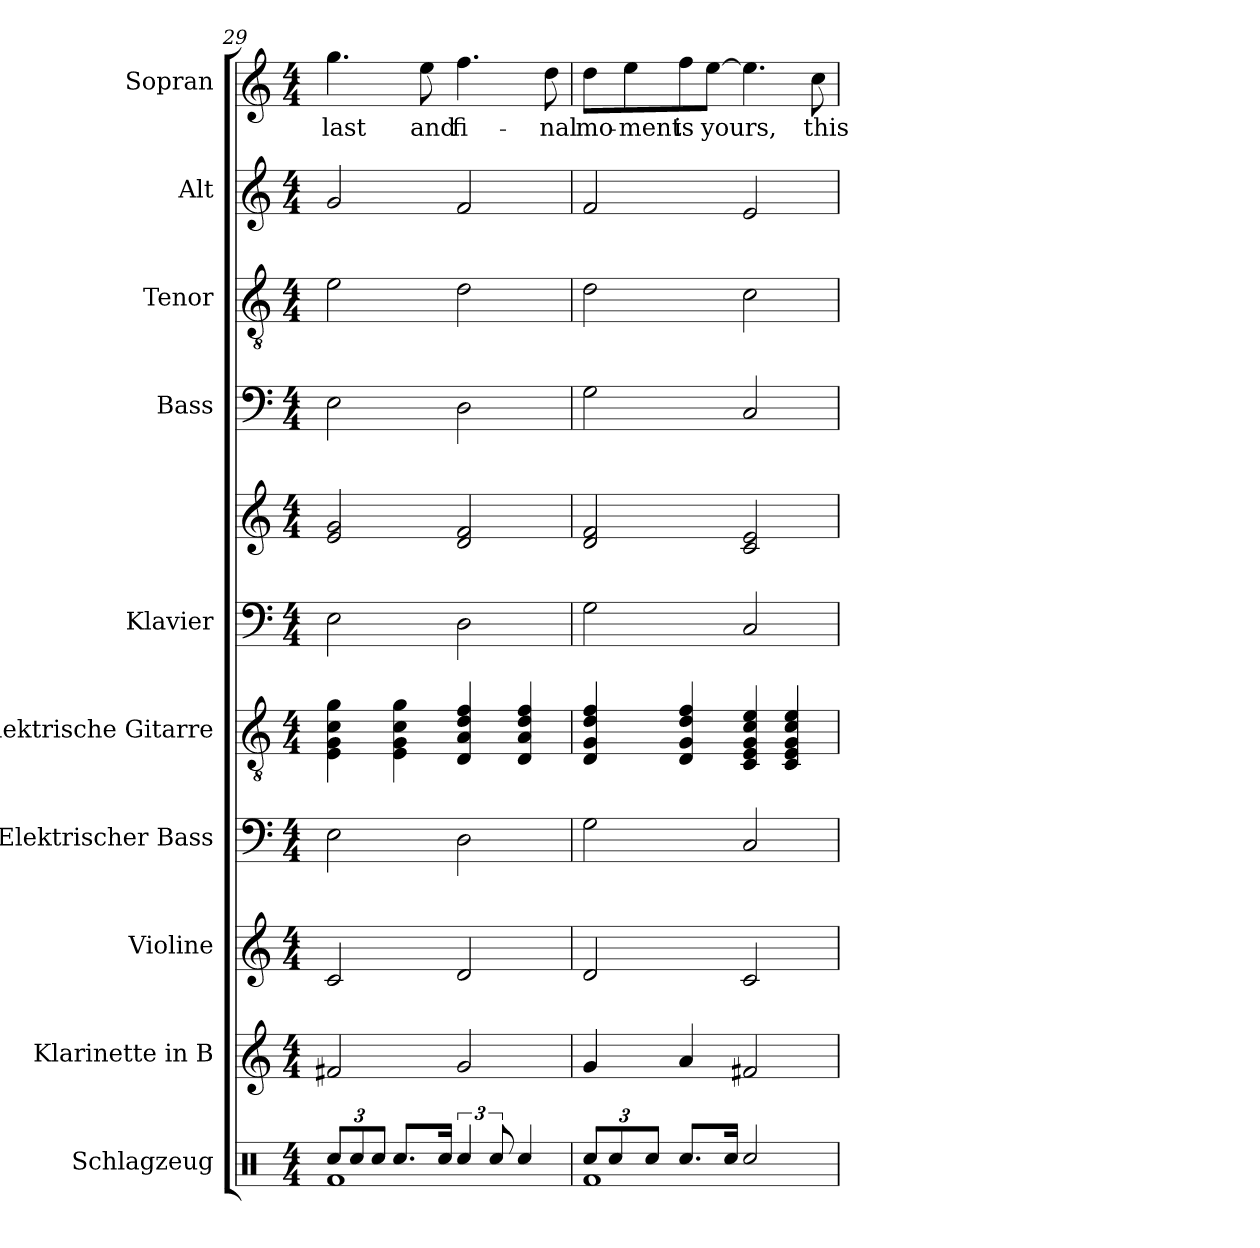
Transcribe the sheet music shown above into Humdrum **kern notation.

**kern	**kern	**kern	**kern	**kern	**kern	**kern	**kern	**kern	**kern	**kern	**text
*part10	*part9	*part8	*part7	*part6	*part5	*part5	*part4	*part3	*part2	*part1	*part1
*staff11	*staff10	*staff9	*staff8	*staff7	*staff6	*staff5	*staff4	*staff3	*staff2	*staff1	*staff1
*I"Schlagzeug	*I"Klarinette in B	*I"Violine	*I"Elektrischer Bass	*I"Elektrische Gitarre	*I"Klavier	*	*I"Bass	*I"Tenor	*I"Alt	*I"Sopran	*
*I'Schlgz.	*	*I'Vl.	*I'E-B.	*I'E-Git.	*I'Klav.	*	*I'B.	*I'T.	*I'A.	*I'S.	*
*clefX	*clefG2	*clefG2	*clefF4	*clefGv2	*clefF4	*clefG2	*clefF4	*clefGv2	*clefG2	*clefG2	*
*	*ITrd1c2	*	*ITrd7c12	*	*	*	*	*	*	*	*
*k[]	*k[b-e-]	*k[]	*k[]	*k[]	*k[]	*k[]	*k[]	*k[]	*k[]	*k[]	*
*M4/4	*M4/4	*M4/4	*M4/4	*M4/4	*M4/4	*M4/4	*M4/4	*M4/4	*M4/4	*M4/4	*
*Xbrackettup	*	*	*	*	*	*	*	*	*	*	*
=29	=29	=29	=29	=29	=29	=29	=29	=29	=29	=29	=29
*^	*	*	*	*	*	*	*	*	*	*	*
!	!	!	!	!	!	!	!	!	!	!	!	!LO:LY:b
12Rcc/L	1Rf	2en/	2c/	2EE\	4E\ 4G\ 4c\ 4g\	2E\	2e/ 2g/	2E\	2e\	2g/	4.gg\	last
12Rcc/	.	.	.	.	.	.	.	.	.	.	.	.
12Rcc/J	.	.	.	.	.	.	.	.	.	.	.	.
8.Rcc/L	.	.	.	.	4E\ 4G\ 4c\ 4g\	.	.	.	.	.	.	.
!	!	!	!	!	!	!	!	!	!	!	!	!LO:LY:b
.	.	.	.	.	.	.	.	.	.	.	8ee\	and
16Rcc/Jk	.	.	.	.	.	.	.	.	.	.	.	.
*brackettup	*	*	*	*	*	*	*	*	*	*	*	*
!	!	!	!	!	!	!	!	!	!	!	!	!LO:LY:b
6Rcc/	.	2f/	2d/	2DD\	4D/ 4A/ 4d/ 4f/	2D\	2d/ 2f/	2D\	2d\	2f/	4.ff\	fi-
12Rcc/	.	.	.	.	.	.	.	.	.	.	.	.
4Rcc/	.	.	.	.	4D/ 4A/ 4d/ 4f/	.	.	.	.	.	.	.
!	!	!	!	!	!	!	!	!	!	!	!	!LO:LY:b
.	.	.	.	.	.	.	.	.	.	.	8dd\	-nal
!!LO:PB:g=z
=30	=30	=30	=30	=30	=30	=30	=30	=30	=30	=30	=30	=30
*Xbrackettup	*	*	*	*	*	*	*	*	*	*	*	*
!	!	!	!	!	!	!	!	!	!	!	!	!LO:LY:b
12Rcc/L	1Rf	4f/	2d/	2GG\	4D/ 4G/ 4d/ 4f/	2G\	2d/ 2f/	2G\	2d\	2f/	8dd\L	mo-
12Rcc/	.	.	.	.	.	.	.	.	.	.	.	.
!	!	!	!	!	!	!	!	!	!	!	!	!LO:LY:b
.	.	.	.	.	.	.	.	.	.	.	8ee\	-ment
12Rcc/J	.	.	.	.	.	.	.	.	.	.	.	.
!	!	!	!	!	!	!	!	!	!	!	!	!LO:LY:b
8.Rcc/L	.	4g/	.	.	4D/ 4G/ 4d/ 4f/	.	.	.	.	.	8ff\	is
!	!	!	!	!	!	!	!	!	!	!	!	!LO:LY:b
.	.	.	.	.	.	.	.	.	.	.	[8ee\J	yours,
16Rcc/Jk	.	.	.	.	.	.	.	.	.	.	.	.
2Rcc/	.	2en/	2c/	2CC/	4C/ 4E/ 4G/ 4c/ 4e/	2C/	2c/ 2e/	2C/	2c\	2e/	4.ee\]	.
.	.	.	.	.	4C/ 4E/ 4G/ 4c/ 4e/	.	.	.	.	.	.	.
!	!	!	!	!	!	!	!	!	!	!	!	!LO:LY:b
.	.	.	.	.	.	.	.	.	.	.	8cc\	this
*v	*v	*	*	*	*	*	*	*	*	*	*	*
=	=	=	=	=	=	=	=	=	=	=	=
*-	*-	*-	*-	*-	*-	*-	*-	*-	*-	*-	*-
